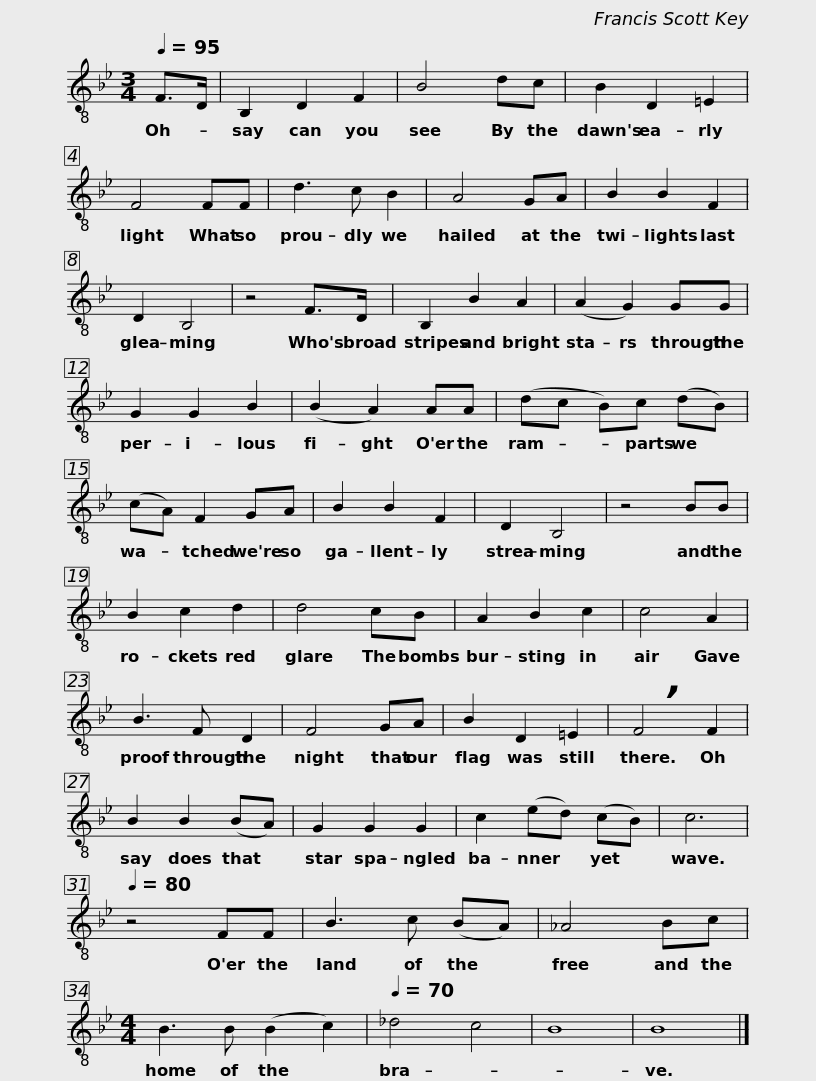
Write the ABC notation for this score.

X:1
L:1/8
Q:1/4=95
M:3/4
I:linebreak $
K:Bb
V:1 treble-8
V:1
 F>D | B,2 D2 F2 | B4 dc | B2 D2 =E2 | F4 FF | %5
 d3 c B2 | A4 GA |$ B2 B2 F2 | D2 B,4 | z4 F>D | %10
 B,2 B2 A2 | (A2 G2) GG | G2 G2 B2 |$ (B2 A2) AA | (dc B)c (dB) | %15
 (cA) F2 GA | B2 B2 F2 | D2 B,4 | z4 BB | B2 c2 d2 |$ %20
 d4 cB | A2 B2 c2 | c4 A2 | B3 F D2 | F4 GA | %25
 B2 D2 =E2 | !breath!F4 F2 |$ B2 B2 (BA) | G2 G2 G2 | c2 (ed) (cB) | %30
 c6 |[Q:1/4=80] z4 FF | B3 c (BA) | _A4 Bc |$[M:4/4] B3 B (B2 c2) | %35
[Q:1/4=70] _d4 c4 | B8 | B8 |] %38
